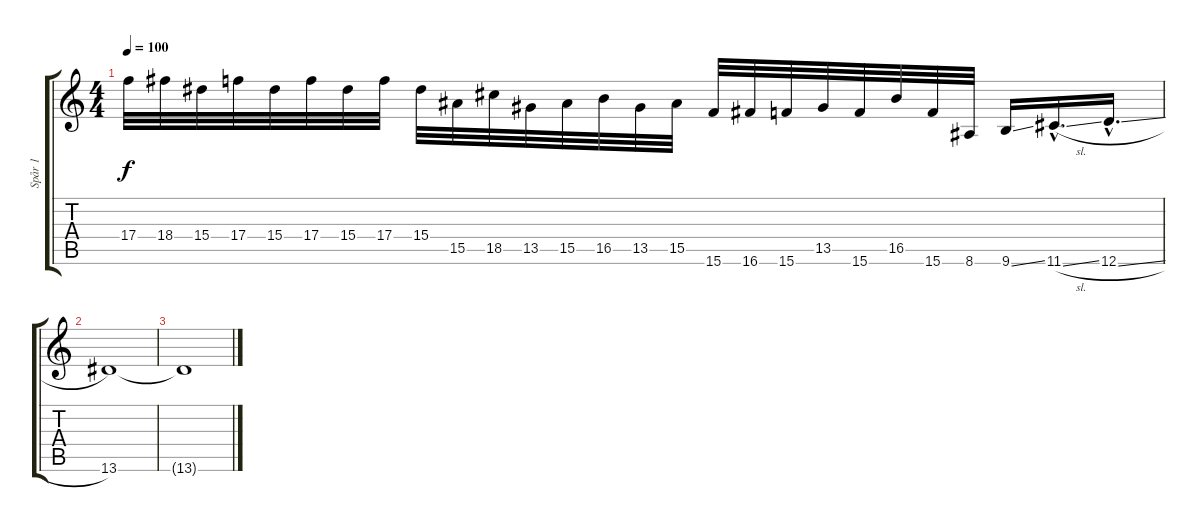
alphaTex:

\track ("Spår 1" "Spår 1") {instrument distortionguitar}
\staff {score tabs}
\tuning (D4 A3 F3 C3 G2 D2) {hide}
\ts (4 4)
\tempo 100
\clef g2
\ks c
17.4.32{dy f} 18.4.32 15.4.32 17.4.32 15.4.32 17.4.32 15.4.32 17.4.32 15.4.32 15.5.32 18.5.32 13.5.32 15.5.32 16.5.32 13.5.32 15.5.32 15.6.32 16.6.32 15.6.32 13.5.32 15.6.32 16.5.32 15.6.32 8.6.32 9.6{ss}.16 11.6{sl hac}.16{d} 12.6{sl hac}.16{d} |
13.6.1 |
13.6{t}.1
